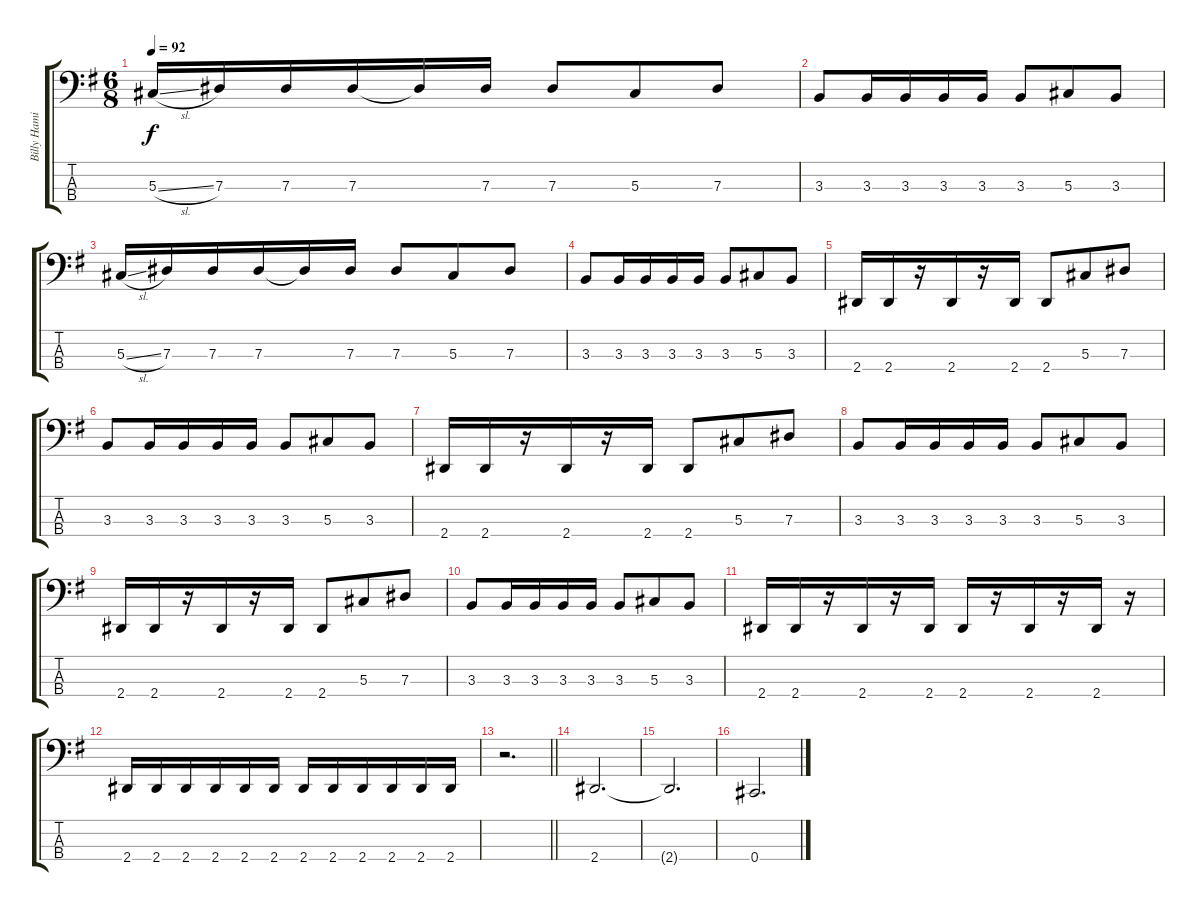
\track ("Billy Hamilton" "Billy Hami") {instrument electricbassfinger}
\staff {score tabs}
\tuning (Gb2 Db2 Ab1 Db1) {hide}
\ts (6 8)
\tempo 92
\clef f4
\ks g
5.3{sl}.16{dy f instrument electricbassfinger} 7.3.16 7.3.16 7.3.16 7.3{t}.16 7.3.16 7.3.8 5.3.8 7.3.8 |
3.3.8 3.3.16 3.3.16 3.3.16 3.3.16 3.3.8 5.3.8 3.3.8 |
5.3{sl}.16 7.3.16 7.3.16 7.3.16 7.3{t}.16 7.3.16 7.3.8 5.3.8 7.3.8 |
3.3.8 3.3.16 3.3.16 3.3.16 3.3.16 3.3.8 5.3.8 3.3.8 |
2.4.16 2.4.16 r.16 2.4.16 r.16 2.4.16 2.4.8 5.3.8 7.3.8 |
3.3.8 3.3.16 3.3.16 3.3.16 3.3.16 3.3.8 5.3.8 3.3.8 |
2.4.16 2.4.16 r.16 2.4.16 r.16 2.4.16 2.4.8 5.3.8 7.3.8 |
3.3.8 3.3.16 3.3.16 3.3.16 3.3.16 3.3.8 5.3.8 3.3.8 |
2.4.16 2.4.16 r.16 2.4.16 r.16 2.4.16 2.4.8 5.3.8 7.3.8 |
3.3.8 3.3.16 3.3.16 3.3.16 3.3.16 3.3.8 5.3.8 3.3.8 |
2.4.16 2.4.16 r.16 2.4.16 r.16 2.4.16 2.4.16 r.16 2.4.16 r.16 2.4.16 r.16 |
2.4.16 2.4.16 2.4.16 2.4.16 2.4.16 2.4.16 2.4.16 2.4.16 2.4.16 2.4.16 2.4.16 2.4.16 |
\barLineRight lightlight
r.2{d} |
2.4.2{d} |
2.4{t}.2{d} |
0.4.2{d}
